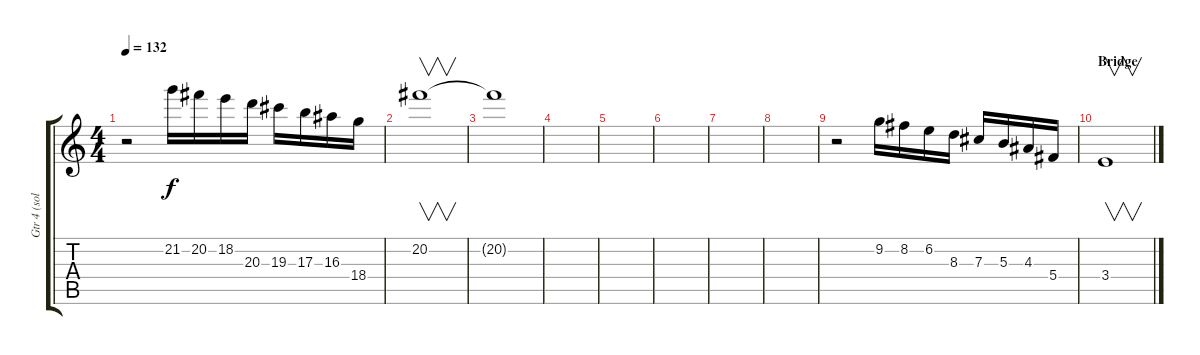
\track ("Gtr 4 (solos)" "Gtr 4 (sol") {instrument distortionguitar}
\staff {score tabs}
\tuning (Eb4 Bb3 Gb3 Db3 Ab2 Eb2) {hide}
\ts (4 4)
\tempo 132
\clef g2
\ks c
r.2{dy f} 21.2.16 20.2.16 18.2.16 20.3.16 19.3.16 17.3.16 16.3.16 18.4.16 |
20.2.1{v} |
20.2{t}.1 |
|
|
|
|
|
r.2 9.2.16 8.2.16 6.2.16 8.3.16 7.3.16 5.3.16 4.3.16 5.4.16 |
\section ("" "Bridge")
3.4.1{v}
